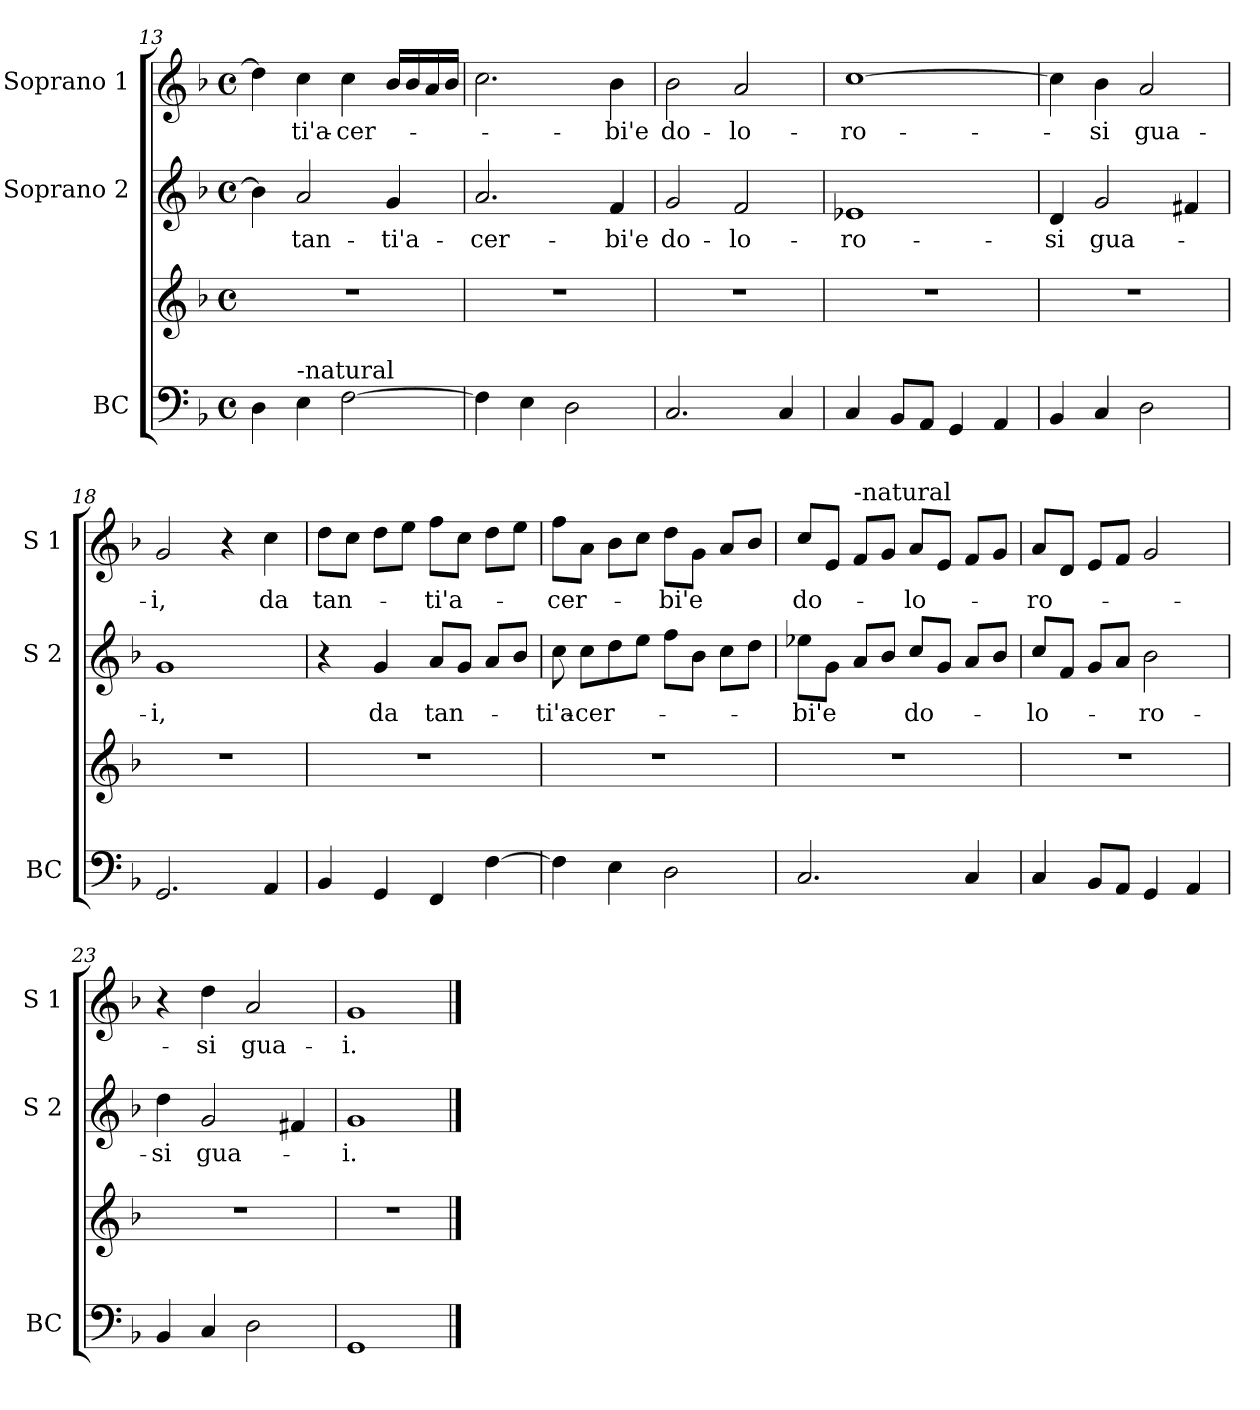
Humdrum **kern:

**kern	**kern	**kern	**text	**kern	**text
*part3	*part3	*part2	*part2	*part1	*part1
*staff4	*staff3	*staff2	*staff2	*staff1	*staff1
*I"BC	*	*I"Soprano 2	*	*I"Soprano 1	*
*I'BC	*	*I'S 2	*	*I'S 1	*
*clefF4	*clefG2	*clefG2	*	*clefG2	*
*k[b-]	*k[b-]	*k[b-]	*	*k[b-]	*
*F:	*F:	*F:	*	*F:	*
*M4/4	*M4/4	*M4/4	*	*M4/4	*
*met(c)	*met(c)	*met(c)	*	*met(c)	*
=13	=13	=13	=13	=13	=13
4D\	1r	4b-\]	.	4dd\]	.
!LO:TX:a:t=-natural	!	!	!	!	!
!	!	!	!LO:LY:b	!	!LO:LY:b
4E\	.	2a/	tan-	4cc\	-ti'a-
!	!	!	!	!	!LO:LY:b
[2F\	.	.	.	4cc\	-cer-
!	!	!	!LO:LY:b	!	!
.	.	4g/	-ti'a-	16b-/LL	.
.	.	.	.	16b-/	.
.	.	.	.	16a/	.
.	.	.	.	16b-/JJ	.
=14	=14	=14	=14	=14	=14
!	!	!	!LO:LY:b	!	!
4F\]	1r	2.a/	-cer-	2.cc\	.
4E\	.	.	.	.	.
2D\	.	.	.	.	.
!	!	!	!LO:LY:b	!	!LO:LY:b
.	.	4f/	-bi'e	4b-\	-bi'e
!!LO:LB:g=z
=15	=15	=15	=15	=15	=15
!	!	!	!LO:LY:b	!	!LO:LY:b
2.C/	1r	2g/	do-	2b-\	do-
!	!	!	!LO:LY:b	!	!LO:LY:b
.	.	2f/	-lo-	2a/	-lo-
4C/	.	.	.	.	.
=16	=16	=16	=16	=16	=16
!	!	!	!LO:LY:b	!	!LO:LY:b
4C/	1r	1e-X	-ro-	[1cc	-ro-
8BB-/L	.	.	.	.	.
8AA/J	.	.	.	.	.
4GG/	.	.	.	.	.
4AA/	.	.	.	.	.
=17	=17	=17	=17	=17	=17
!	!	!	!LO:LY:b	!	!
4BB-/	1r	4d/	-si	4cc\]	.
!	!	!	!LO:LY:b	!	!LO:LY:b
4C/	.	2g/	gua-	4b-\	-si
!	!	!	!	!	!LO:LY:b
2D\	.	.	.	2a/	gua-
.	.	4f#X/	.	.	.
=18	=18	=18	=18	=18	=18
!	!	!	!LO:LY:b	!	!LO:LY:b
2.GG/	1r	1g	-i,	2g/	-i,
.	.	.	.	4r	.
!	!	!	!	!	!LO:LY:b
4AA/	.	.	.	4cc\	da
=19	=19	=19	=19	=19	=19
!	!	!	!	!	!LO:LY:b
4BB-/	1r	4r	.	8dd\L	tan-
.	.	.	.	8cc\J	.
!	!	!	!LO:LY:b	!	!
4GG/	.	4g/	da	8dd\L	.
.	.	.	.	8ee\J	.
!	!	!	!LO:LY:b	!	!LO:LY:b
4FF/	.	8a/L	tan-	8ff\L	-ti'a-
.	.	8g/J	.	8cc\J	.
[4F\	.	8a/L	.	8dd\L	.
.	.	8b-/J	.	8ee\J	.
!!LO:LB:g=z
=20	=20	=20	=20	=20	=20
!	!	!	!LO:LY:b	!	!LO:LY:b
4F\]	1r	8cc\	-ti'a-	8ff\L	-cer-
!	!	!	!LO:LY:b	!	!
.	.	8cc\L	-cer-	8a\J	.
4E\	.	8dd\	.	8b-\L	.
.	.	8ee\J	.	8cc\J	.
!	!	!	!	!	!LO:LY:b
2D\	.	8ff\L	.	8dd\L	-bi'e
.	.	8b-\J	.	8g\J	.
.	.	8cc\L	.	8a/L	.
.	.	8dd\J	.	8b-/J	.
=21	=21	=21	=21	=21	=21
!	!	!	!LO:LY:b	!	!LO:LY:b
2.C/	1r	8ee-X\L	-bi'e	8cc/L	do-
.	.	8g\J	.	8e/J	.
!	!	!	!	!LO:TX:a:t=-natural	!
.	.	8a/L	.	8f/L	.
.	.	8b-/J	.	8g/J	.
!	!	!	!LO:LY:b	!	!LO:LY:b
.	.	8cc/L	do-	8a/L	-lo-
.	.	8g/J	.	8e/J	.
4C/	.	8a/L	.	8f/L	.
.	.	8b-/J	.	8g/J	.
=22	=22	=22	=22	=22	=22
!	!	!	!LO:LY:b	!	!LO:LY:b
4C/	1r	8cc/L	-lo-	8a/L	-ro-
.	.	8f/J	.	8d/J	.
8BB-/L	.	8g/L	.	8e/L	.
8AA/J	.	8a/J	.	8f/J	.
!	!	!	!LO:LY:b	!	!
4GG/	.	2b-\	-ro-	2g/	.
4AA/	.	.	.	.	.
=23	=23	=23	=23	=23	=23
!	!	!	!LO:LY:b	!	!
4BB-/	1r	4dd\	-si	4r	.
!	!	!	!LO:LY:b	!	!LO:LY:b
4C/	.	2g/	gua-	4dd\	-si
!	!	!	!	!	!LO:LY:b
2D\	.	.	.	2a/	gua-
.	.	4f#X/	.	.	.
=24	=24	=24	=24	=24	=24
!	!	!	!LO:LY:b	!	!LO:LY:b
1GG	1r	1g	-i.	1g	-i.
==	==	==	==	==	==
*-	*-	*-	*-	*-	*-
